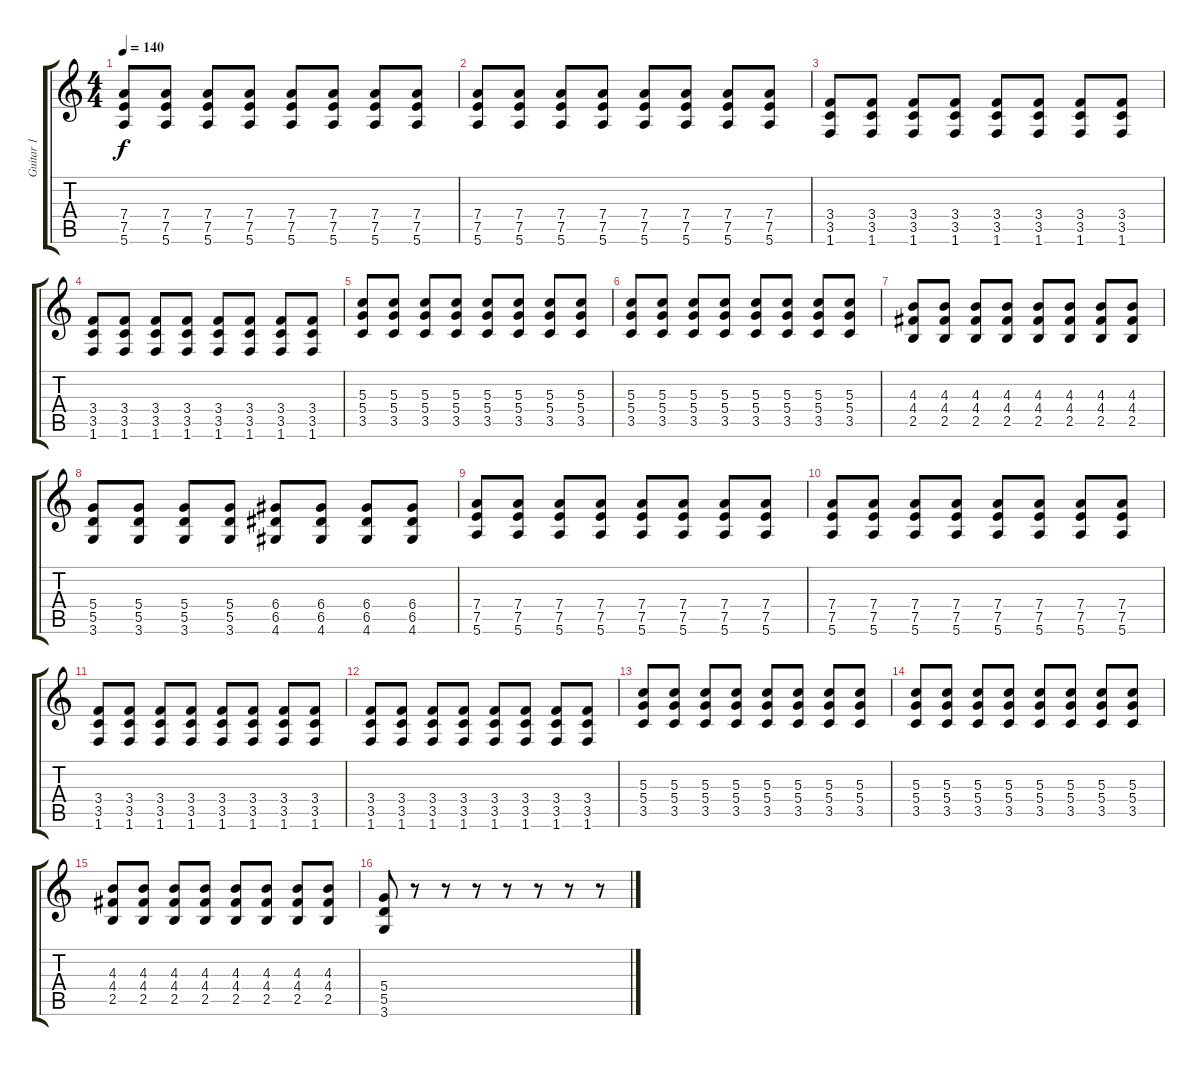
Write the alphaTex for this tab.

\track ("Guitar 1" "Guitar 1") {instrument acousticguitarsteel}
\staff {score tabs}
\tuning (E4 B3 G3 D3 A2 E2) {hide}
\ts (4 4)
\tempo 140
\clef g2
\ks c
(7.4 7.5 5.6).8{dy f} (7.4 7.5 5.6).8 (7.4 7.5 5.6).8 (7.4 7.5 5.6).8 (7.4 7.5 5.6).8 (7.4 7.5 5.6).8 (7.4 7.5 5.6).8 (7.4 7.5 5.6).8 |
(7.4 7.5 5.6).8 (7.4 7.5 5.6).8 (7.4 7.5 5.6).8 (7.4 7.5 5.6).8 (7.4 7.5 5.6).8 (7.4 7.5 5.6).8 (7.4 7.5 5.6).8 (7.4 7.5 5.6).8 |
(3.4 3.5 1.6).8 (3.4 3.5 1.6).8 (3.4 3.5 1.6).8 (3.4 3.5 1.6).8 (3.4 3.5 1.6).8 (3.4 3.5 1.6).8 (3.4 3.5 1.6).8 (3.4 3.5 1.6).8 |
(3.4 3.5 1.6).8 (3.4 3.5 1.6).8 (3.4 3.5 1.6).8 (3.4 3.5 1.6).8 (3.4 3.5 1.6).8 (3.4 3.5 1.6).8 (3.4 3.5 1.6).8 (3.4 3.5 1.6).8 |
(5.3 5.4 3.5).8 (5.3 5.4 3.5).8 (5.3 5.4 3.5).8 (5.3 5.4 3.5).8 (5.3 5.4 3.5).8 (5.3 5.4 3.5).8 (5.3 5.4 3.5).8 (5.3 5.4 3.5).8 |
(5.3 5.4 3.5).8 (5.3 5.4 3.5).8 (5.3 5.4 3.5).8 (5.3 5.4 3.5).8 (5.3 5.4 3.5).8 (5.3 5.4 3.5).8 (5.3 5.4 3.5).8 (5.3 5.4 3.5).8 |
(4.3 4.4 2.5).8 (4.3 4.4 2.5).8 (4.3 4.4 2.5).8 (4.3 4.4 2.5).8 (4.3 4.4 2.5).8 (4.3 4.4 2.5).8 (4.3 4.4 2.5).8 (4.3 4.4 2.5).8 |
(5.4 5.5 3.6).8 (5.4 5.5 3.6).8 (5.4 5.5 3.6).8 (5.4 5.5 3.6).8 (6.4 6.5 4.6).8 (6.4 6.5 4.6).8 (6.4 6.5 4.6).8 (6.4 6.5 4.6).8 |
(7.4 7.5 5.6).8 (7.4 7.5 5.6).8 (7.4 7.5 5.6).8 (7.4 7.5 5.6).8 (7.4 7.5 5.6).8 (7.4 7.5 5.6).8 (7.4 7.5 5.6).8 (7.4 7.5 5.6).8 |
(7.4 7.5 5.6).8 (7.4 7.5 5.6).8 (7.4 7.5 5.6).8 (7.4 7.5 5.6).8 (7.4 7.5 5.6).8 (7.4 7.5 5.6).8 (7.4 7.5 5.6).8 (7.4 7.5 5.6).8 |
(3.4 3.5 1.6).8 (3.4 3.5 1.6).8 (3.4 3.5 1.6).8 (3.4 3.5 1.6).8 (3.4 3.5 1.6).8 (3.4 3.5 1.6).8 (3.4 3.5 1.6).8 (3.4 3.5 1.6).8 |
(3.4 3.5 1.6).8 (3.4 3.5 1.6).8 (3.4 3.5 1.6).8 (3.4 3.5 1.6).8 (3.4 3.5 1.6).8 (3.4 3.5 1.6).8 (3.4 3.5 1.6).8 (3.4 3.5 1.6).8 |
(5.3 5.4 3.5).8 (5.3 5.4 3.5).8 (5.3 5.4 3.5).8 (5.3 5.4 3.5).8 (5.3 5.4 3.5).8 (5.3 5.4 3.5).8 (5.3 5.4 3.5).8 (5.3 5.4 3.5).8 |
(5.3 5.4 3.5).8 (5.3 5.4 3.5).8 (5.3 5.4 3.5).8 (5.3 5.4 3.5).8 (5.3 5.4 3.5).8 (5.3 5.4 3.5).8 (5.3 5.4 3.5).8 (5.3 5.4 3.5).8 |
(4.3 4.4 2.5).8 (4.3 4.4 2.5).8 (4.3 4.4 2.5).8 (4.3 4.4 2.5).8 (4.3 4.4 2.5).8 (4.3 4.4 2.5).8 (4.3 4.4 2.5).8 (4.3 4.4 2.5).8 |
(5.4 5.5 3.6).8 r.8 r.8 r.8 r.8 r.8 r.8 r.8
